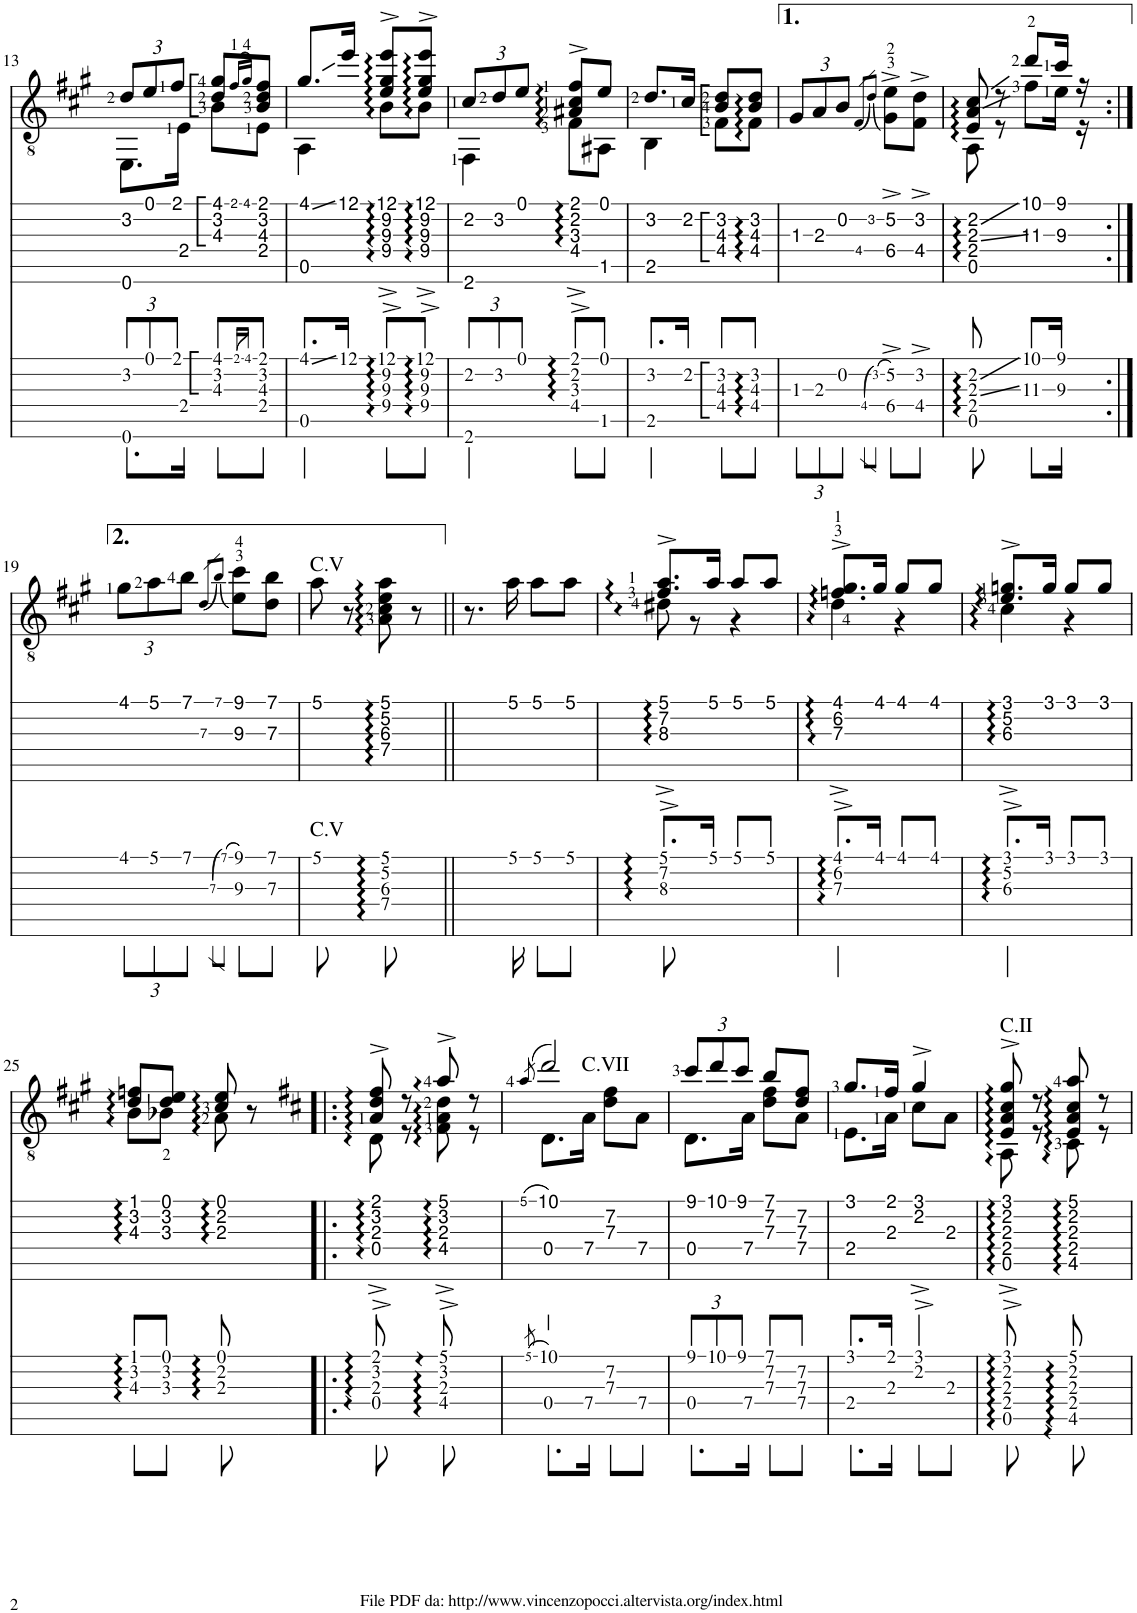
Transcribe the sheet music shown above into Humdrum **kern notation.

**kern	**kern	**kern
*part2	*part1	*part1
*staff3	*staff2	*staff1
*I"Chitarra classica (Intavolatura)	*I"Guitar	*
!!LO:PB:g=z
*	*	*clefGv2
*k[f#c#g#]	*k[f#c#g#]	*k[f#c#g#]
*M2/4	*M2/4	*M2/4
*Xbrackettup	*Xbrackettup	*Xbrackettup
=13	=13	=13
*^	*^	*^
12d/L	8.EE\L	12dL	8.EEL	12d/L	8.EE\L
12e/	.	12e	.	12e/	.
12f#/J	.	12f#J	.	12f#/J	.
.	16E\Jk	.	16EJk	.	16E\Jk
8d/ 8g#/L	8B\L	8d\ 8g#\L	8BL	8d/ 8g#/L	8B\L
(16qf#/LL	.	qf#	.	(16qf#/LL	.
16qg#/JJ)	.	qg#	.	16qg#/JJ)	.
8B/ 8d/ 8f#/J	8E\J	8B\ 8d\ 8f#\J	8EJ	8B/ 8d/ 8f#/J	8E\J
=14	=14	=14	=14	=14	=14
8.g#/L	4AA\	8.g#L	4AA	8.g#/L	4AA\
16ee/Jk	.	16eeJk	.	16ee/Jk	.
8e/^ 8g#/^ 8ee/^L	8B\L	8e^\ 8g#^\ 8ee^\L	8BL	8e/^ 8g#/^ 8ee/^L	8B\L
8e/^ 8g#/^ 8ee/^J	8B\J	8e^\ 8g#^\ 8ee^\J	8BJ	8e/^ 8g#/^ 8ee/^J	8B\J
=15	=15	=15	=15	=15	=15
12c#/L	4FF#\	12c#L	4FF#	12c#/L	4FF#\
12d/	.	12d	.	12d/	.
12e/J	.	12eJ	.	12e/J	.
8A#X/^ 8c#/^ 8f#/^L	8F#\L	8A#^\ 8c#^\ 8f#^\L	8F#L	8A#X/^ 8c#/^ 8f#/^L	8F#\L
8e/J	8AA#X\J	8eJ	8AA#J	8e/J	8AA#X\J
=16	=16	=16	=16	=16	=16
8.d/L	4BB\	8.dL	4BB	8.d/L	4BB\
16c#/Jk	.	16c#Jk	.	16c#/Jk	.
8B/ 8d/L	8F#\L	8B\ 8d\L	8F#L	8B/ 8d/L	8F#\L
8B/ 8d/J	8F#\J	8B\ 8d\J	8F#J	8B/ 8d/J	8F#\J
*v	*v	*	*	*	*
*	*v	*v	*	*
*	*	*v	*v
=17	=17	=17
12G#\L	12G#L	12G#/L
12A\	12A	12A/
12B\J	12BJ	12B/J
(8qF#\L	qF#	(8qF#/L
(8qd\J)	qd	(8qd/J)
8G#\^ 8e\^L)	8G#^\ 8e^\L	8G#\^ 8e\^L)
8F#\^ 8d\^J	8F#^\ 8d^\J	8F#\^ 8d\^J
=18	=18	=18
*^	*^	*^
8E/ 8A/ 8c#/	8AA\	8E 8A 8c#	8AA	8E/ 8A/ 8c#/	8AA\
8r	8r	8r	8r	8r	8r
8dd/L	8f#\L	8ddL	8f#L	8dd/L	8f#\L
16cc#/Jk	16e\Jk	16cc#Jk	16eJk	16cc#/Jk	16e\Jk
16r	16r	16r	16r	16r	16r
*v	*v	*	*	*	*
*	*v	*v	*	*
*	*	*v	*v
!!LO:LB:g=z
=19:|!	=19:|!	=19:|!
12g#\L	12g#L	12g#\L
12a\	12a	12a\
12b\J	12bJ	12b\J
(8qd\L	qd	(8qd/L
(8qb\J)	qb	(8qb/J)
8e\ 8cc#\L)	8e\ 8cc#\L	8e\ 8cc#\L)
8d\ 8b\J	8d\ 8b\J	8d\ 8b\J
=20	=20	=20
!	!	!LO:TX:a:t=C.V
!LO:TX:a:t=C.V	!	!
8a\	8a	8a\
8r	8r	8r
8A\ 8c#\ 8e\ 8a\	8A 8c# 8e 8a	8A\ 8c#\ 8e\ 8a\
8r	8r	8r
=21||	=21||	=21||
8.r	8.r	8.r
16a\	16a	16a\
8a\L	8aL	8a\L
8a\J	8aJ	8a\J
=22	=22	=22
*^	*^	*^
8.f#/^ 8.a/^L	8d#X\	8.f#^\ 8.a^\L	8d#	8.f#/^ 8.a/^L	8d#X\
.	8r	.	8r	.	8r
16a/Jk	.	16aJk	.	16a/Jk	.
8a/L	4r	8aL	4r	8a/L	4r
8a/J	.	8aJ	.	8a/J	.
=23	=23	=23	=23	=23	=23
8.fn/^ 8.g#/^L	4d\	8.f^\ 8.g#^\L	4d	8.fn/^ 8.g#/^L	4d\
16g#/Jk	.	16g#Jk	.	16g#/Jk	.
8g#/L	4r	8g#L	4r	8g#/L	4r
8g#/J	.	8g#J	.	8g#/J	.
=24	=24	=24	=24	=24	=24
8.e/^ 8.gn/^L	4c#\	8.e^\ 8.g^\L	4c#	8.e/^ 8.gn/^L	4c#\
16g/Jk	.	16gJk	.	16g/Jk	.
8g/L	4r	8gL	4r	8g/L	4r
8g/J	.	8gJ	.	8g/J	.
!!LO:LB:g=z	!!
=25	=25	=25	=25	=25	=25
8d/ 8fn/L	8B\L	8d\ 8f\L	8B	8d/ 8fn/L	8B\L
8d/ 8e/J	8B-X\J	8d\ 8e\J	8B-L	8d/ 8e/J	8B-X\J
8c#/ 8e/	8A\	8c# 8e	8AJ	8c#/ 8e/	8A\
8r	8ryy	8r	8ryy	8r	8ryy
=26!|:	=26!|:	=26!|:	=26!|:	=26!|:	=26!|:
*k[f#c#]	*	*k[f#c#]	*	*k[f#c#]	*
8A/^ 8d/^ 8f#/^	8D\	8A^ 8d^ 8f#^	8D	8A/^ 8d/^ 8f#/^	8D\
8r	8r	8r	8r	8r	8r
8a^/	8F#\ 8A\ 8d\	8a^	8F# 8A 8d	8a^/	8F#\ 8A\ 8d\
8r	8r	8r	8r	8r	8r
=27	=27	=27	=27	=27	=27
(8qa/	.	qa	.	(8qa/	.
2dd/)	8.D\L	2dd	8.DL	2dd/)	8.D\L
!	!	!	!	!	!LO:TX:a:t=C.VII
.	16A\Jk	.	16AJk	.	16A\Jk
.	8d\ 8f#\L	.	8d\ 8f#\L	.	8d\ 8f#\L
.	8A\J	.	8AJ	.	8A\J
=28	=28	=28	=28	=28	=28
12cc#/L	8.D\L	12cc#L	8.DL	12cc#/L	8.D\L
12dd/	.	12dd	.	12dd/	.
12cc#/J	.	12cc#J	.	12cc#/J	.
.	16A\Jk	.	16AJk	.	16A\Jk
8b/L	8d\ 8f#\L	8bL	8d\ 8f#\L	8b/L	8d\ 8f#\L
8d/ 8f#/J	8A\J	8d\ 8f#\J	8AJ	8d/ 8f#/J	8A\J
=29	=29	=29	=29	=29	=29
8.g/L	8.E\L	8.gL	8.EL	8.g/L	8.E\L
16f#/Jk	16A\Jk	16f#Jk	16AJk	16f#/Jk	16A\Jk
4g^/	8c#\L	4g^	8c#L	4g^/	8c#\L
.	8A\J	.	8AJ	.	8A\J
=30	=30	=30	=30	=30	=30
!	!	!	!	!LO:TX:a:t=C.II	!
8E/^ 8A/^ 8c#/^ 8g/^	8AA\	8E^ 8A^ 8c#^ 8g^	8AA	8E/^ 8A/^ 8c#/^ 8g/^	8AA\
8r	8r	8r	8r	8r	8r
8E/ 8A/ 8c#/ 8a/	8C#\	8E 8A 8c# 8a	8C#	8E/ 8A/ 8c#/ 8a/	8C#\
8r	8r	8r	8r	8r	8r
*v	*v	*	*	*	*
*	*v	*v	*	*
*	*	*v	*v
=	=	=
*-	*-	*-
